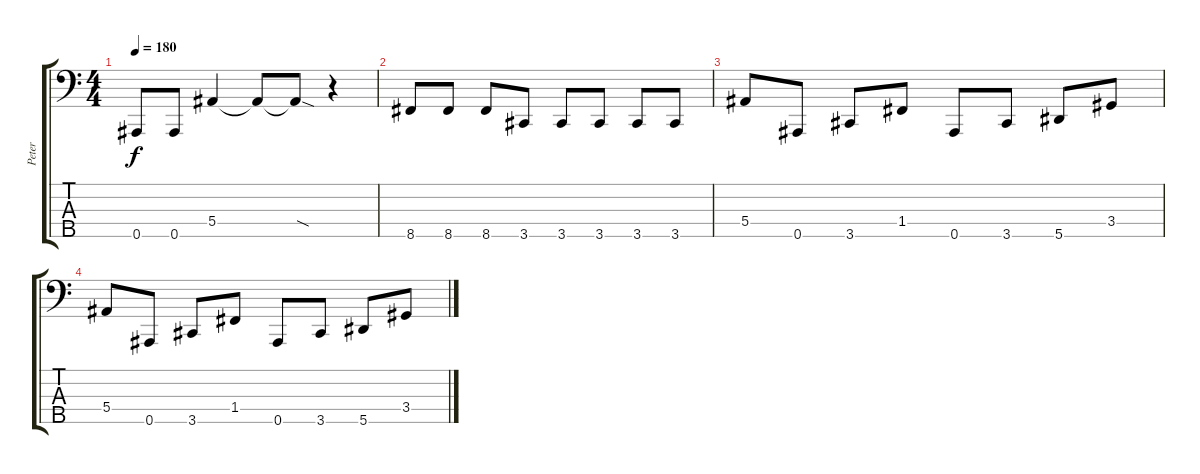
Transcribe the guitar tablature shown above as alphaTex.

\track ("Peter" "Peter") {instrument electricbassfinger}
\staff {score tabs}
\tuning (Ab2 Eb2 Bb1 F1 Bb0) {hide}
\ts (4 4)
\tempo 180
\clef f4
\ks c
0.5.8{dy f} 0.5.8 5.4.4 5.4{t}.8 5.4{sod t}.8 r.4 |
8.5.8 8.5.8 8.5.8 3.5.8 3.5.8 3.5.8 3.5.8 3.5.8 |
5.4.8 0.5.8 3.5.8 1.4.8 0.5.8 3.5.8 5.5.8 3.4.8 |
5.4.8 0.5.8 3.5.8 1.4.8 0.5.8 3.5.8 5.5.8 3.4.8
